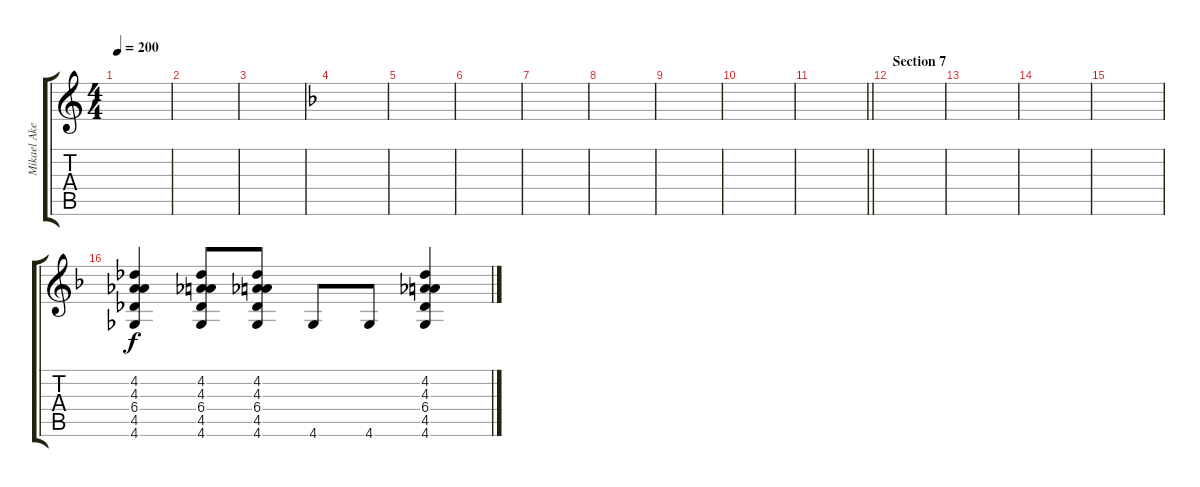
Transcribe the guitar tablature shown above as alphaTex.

\track ("Mikael Akerfeldt" "Mikael Ake") {instrument distortionguitar}
\staff {score tabs}
\tuning (D4 A3 F3 D3 A2 D2) {hide}
\ts (4 4)
\tempo 200
\clef g2
\ks c
|
|
|
\ks f
|
|
|
|
|
|
|
\barLineRight lightlight
|
\section ("" "Section 7")
|
|
|
|
(4.2 4.3 6.4 4.5 4.6).4 (4.2 4.3 6.4 4.5 4.6).8 (4.2 4.3 6.4 4.5 4.6).8 4.6.8 4.6.8 (4.2 4.3 6.4 4.5 4.6).4
